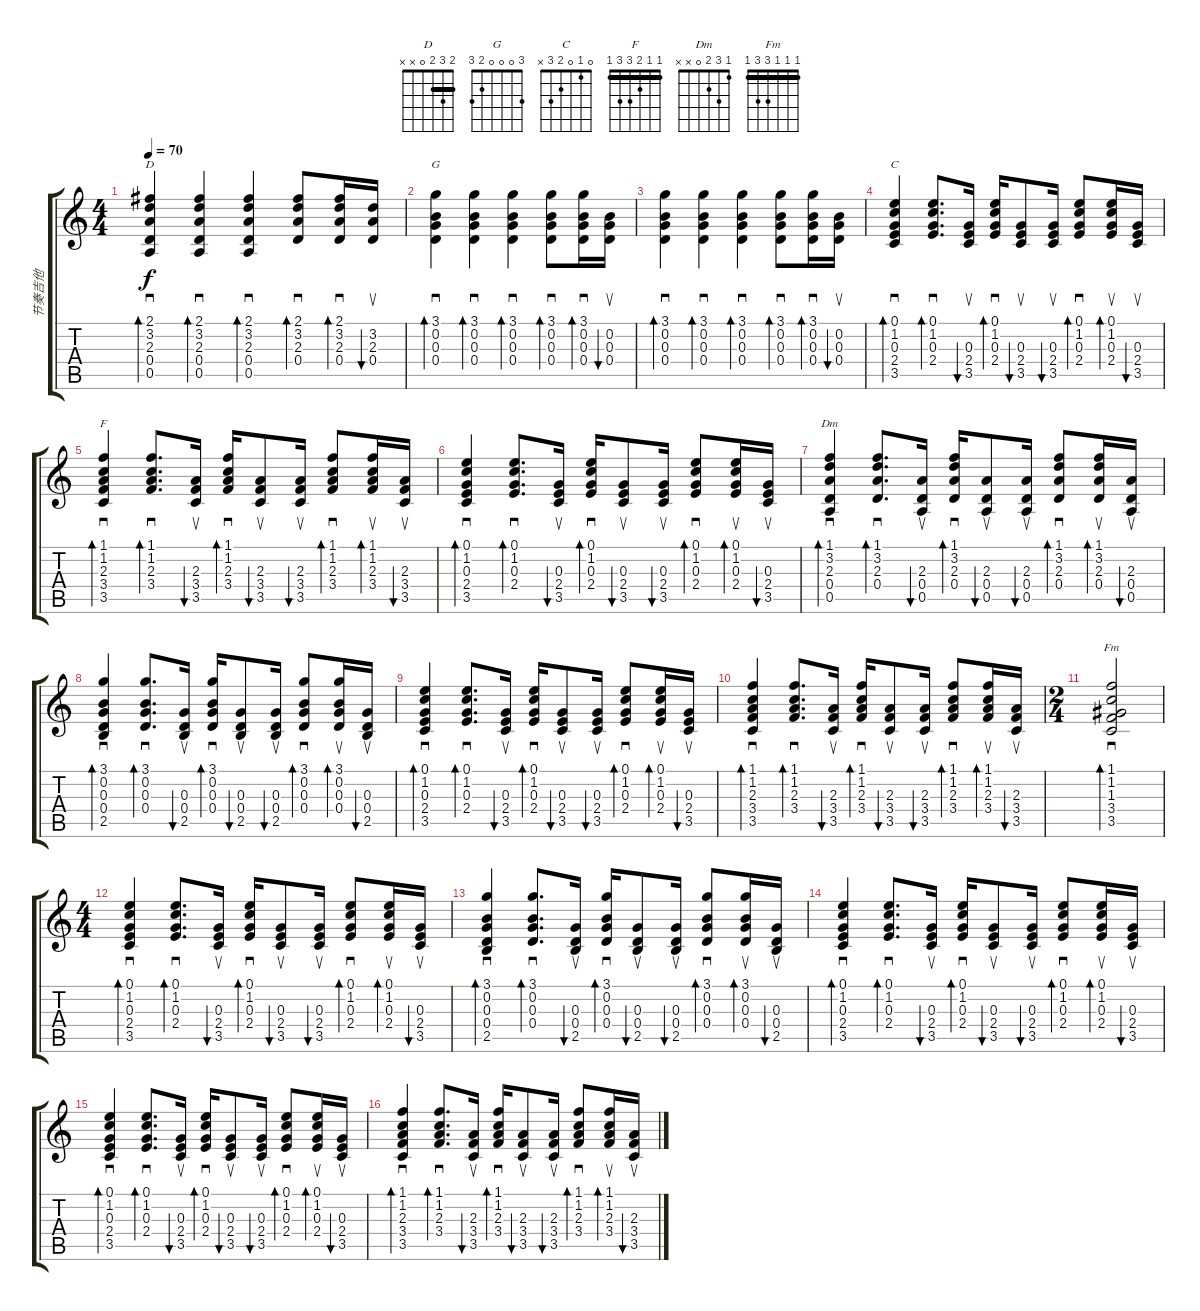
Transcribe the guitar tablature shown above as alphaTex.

\track ("节奏吉他" "节奏吉他") {instrument acousticguitarsteel}
\staff {score tabs}
\tuning (E4 B3 G3 D3 A2 E2) {hide}
\chord ("D" 2 3 2 0 x x) {barre 2}
\chord ("G" 3 0 0 0 2 3)
\chord ("C" 0 1 0 2 3 x)
\chord ("F" 1 1 2 3 3 1) {barre 1}
\chord ("Dm" 1 3 2 0 x x)
\chord ("Fm" 1 1 1 3 3 1) {barre 1}
\ts (4 4)
\tempo 70
\clef g2
\ks c
(2.1 3.2 2.3 0.4 0.5).4{sd bd 30 ch "D" dy f} (2.1 3.2 2.3 0.4 0.5).4{sd bd 30} (2.1 3.2 2.3 0.4 0.5).4{sd bd 30} (2.1 3.2 2.3 0.4).8{sd bd 30} (2.1 3.2 2.3 0.4).16{sd bd 30} (3.2 2.3 0.4).16{su bu 30} |
(3.1 0.2 0.3 0.4).4{sd bd 30 ch "G"} (3.1 0.2 0.3 0.4).4{sd bd 30} (3.1 0.2 0.3 0.4).4{sd bd 30} (3.1 0.2 0.3 0.4).8{sd bd 30} (3.1 0.2 0.3 0.4).16{sd bd 30} (0.2 0.3 0.4).16{su bu 30} |
(3.1 0.2 0.3 0.4).4{sd bd 30} (3.1 0.2 0.3 0.4).4{sd bd 30} (3.1 0.2 0.3 0.4).4{sd bd 30} (3.1 0.2 0.3 0.4).8{sd bd 30} (3.1 0.2 0.3 0.4).16{sd bd 30} (0.2 0.3 0.4).16{su bu 30} |
(0.1 1.2 0.3 2.4 3.5).4{sd bd 30 ch "C"} (0.1 1.2 0.3 2.4).8{d sd bd 30} (0.3 2.4 3.5).16{su bu 30} (0.1 1.2 0.3 2.4).16{sd bd 30} (0.3 2.4 3.5).8{su bu 30} (0.3 2.4 3.5).16{su bu 30} (0.1 1.2 0.3 2.4).8{sd bd 30} (0.1 1.2 0.3 2.4).16{su bd 30} (0.3 2.4 3.5).16{su bu 30} |
(1.1 1.2 2.3 3.4 3.5).4{sd bd 30 ch "F"} (1.1 1.2 2.3 3.4).8{d sd bd 30} (2.3 3.4 3.5).16{su bu 30} (1.1 1.2 2.3 3.4).16{sd bd 30} (2.3 3.4 3.5).8{su bu 30} (2.3 3.4 3.5).16{su bu 30} (1.1 1.2 2.3 3.4).8{sd bd 30} (1.1 1.2 2.3 3.4).16{su bd 30} (2.3 3.4 3.5).16{su bu 30} |
(0.1 1.2 0.3 2.4 3.5).4{sd bd 30} (0.1 1.2 0.3 2.4).8{d sd bd 30} (0.3 2.4 3.5).16{su bu 30} (0.1 1.2 0.3 2.4).16{sd bd 30} (0.3 2.4 3.5).8{su bu 30} (0.3 2.4 3.5).16{su bu 30} (0.1 1.2 0.3 2.4).8{sd bd 30} (0.1 1.2 0.3 2.4).16{su bd 30} (0.3 2.4 3.5).16{su bu 30} |
(1.1 3.2 2.3 0.4 0.5).4{sd bd 30 ch "Dm"} (1.1 3.2 2.3 0.4).8{d sd bd 30} (2.3 0.4 0.5).16{su bu 30} (1.1 3.2 2.3 0.4).16{sd bd 30} (2.3 0.4 0.5).8{su bu 30} (2.3 0.4 0.5).16{su bu 30} (1.1 3.2 2.3 0.4).8{sd bd 30} (1.1 3.2 2.3 0.4).16{su bd 30} (2.3 0.4 0.5).16{su bu 30} |
(3.1 0.2 0.3 0.4 2.5).4{sd bd 30} (3.1 0.2 0.3 0.4).8{d sd bd 30} (0.3 0.4 2.5).16{su bu 30} (3.1 0.2 0.3 0.4).16{sd bd 30} (0.3 0.4 2.5).8{su bu 30} (0.3 0.4 2.5).16{su bu 30} (3.1 0.2 0.3 0.4).8{sd bd 30} (3.1 0.2 0.3 0.4).16{su bd 30} (0.3 0.4 2.5).16{su bu 30} |
(0.1 1.2 0.3 2.4 3.5).4{sd bd 30} (0.1 1.2 0.3 2.4).8{d sd bd 30} (0.3 2.4 3.5).16{su bu 30} (0.1 1.2 0.3 2.4).16{sd bd 30} (0.3 2.4 3.5).8{su bu 30} (0.3 2.4 3.5).16{su bu 30} (0.1 1.2 0.3 2.4).8{sd bd 30} (0.1 1.2 0.3 2.4).16{su bd 30} (0.3 2.4 3.5).16{su bu 30} |
(1.1 1.2 2.3 3.4 3.5).4{sd bd 30} (1.1 1.2 2.3 3.4).8{d sd bd 30} (2.3 3.4 3.5).16{su bu 30} (1.1 1.2 2.3 3.4).16{sd bd 30} (2.3 3.4 3.5).8{su bu 30} (2.3 3.4 3.5).16{su bu 30} (1.1 1.2 2.3 3.4).8{sd bd 30} (1.1 1.2 2.3 3.4).16{su bd 30} (2.3 3.4 3.5).16{su bu 30} |
\ts (2 4)
(1.1 1.2 1.3 3.4 3.5).2{sd bd 30 ch "Fm"} |
\ts (4 4)
(0.1 1.2 0.3 2.4 3.5).4{sd bd 30} (0.1 1.2 0.3 2.4).8{d sd bd 30} (0.3 2.4 3.5).16{su bu 30} (0.1 1.2 0.3 2.4).16{sd bd 30} (0.3 2.4 3.5).8{su bu 30} (0.3 2.4 3.5).16{su bu 30} (0.1 1.2 0.3 2.4).8{sd bd 30} (0.1 1.2 0.3 2.4).16{su bd 30} (0.3 2.4 3.5).16{su bu 30} |
(3.1 0.2 0.3 0.4 2.5).4{sd bd 30} (3.1 0.2 0.3 0.4).8{d sd bd 30} (0.3 0.4 2.5).16{su bu 30} (3.1 0.2 0.3 0.4).16{sd bd 30} (0.3 0.4 2.5).8{su bu 30} (0.3 0.4 2.5).16{su bu 30} (3.1 0.2 0.3 0.4).8{sd bd 30} (3.1 0.2 0.3 0.4).16{su bd 30} (0.3 0.4 2.5).16{su bu 30} |
(0.1 1.2 0.3 2.4 3.5).4{sd bd 30} (0.1 1.2 0.3 2.4).8{d sd bd 30} (0.3 2.4 3.5).16{su bu 30} (0.1 1.2 0.3 2.4).16{sd bd 30} (0.3 2.4 3.5).8{su bu 30} (0.3 2.4 3.5).16{su bu 30} (0.1 1.2 0.3 2.4).8{sd bd 30} (0.1 1.2 0.3 2.4).16{su bd 30} (0.3 2.4 3.5).16{su bu 30} |
(0.1 1.2 0.3 2.4 3.5).4{sd bd 30} (0.1 1.2 0.3 2.4).8{d sd bd 30 txt ""} (0.3 2.4 3.5).16{su bu 30} (0.1 1.2 0.3 2.4).16{sd bd 30} (0.3 2.4 3.5).8{su bu 30} (0.3 2.4 3.5).16{su bu 30} (0.1 1.2 0.3 2.4).8{sd bd 30} (0.1 1.2 0.3 2.4).16{su bd 30} (0.3 2.4 3.5).16{su bu 30} |
(1.1 1.2 2.3 3.4 3.5).4{sd bd 30} (1.1 1.2 2.3 3.4).8{d sd bd 30} (2.3 3.4 3.5).16{su bu 30} (1.1 1.2 2.3 3.4).16{sd bd 30} (2.3 3.4 3.5).8{su bu 30} (2.3 3.4 3.5).16{su bu 30} (1.1 1.2 2.3 3.4).8{sd bd 30} (1.1 1.2 2.3 3.4).16{su bd 30} (2.3 3.4 3.5).16{su bu 30}
